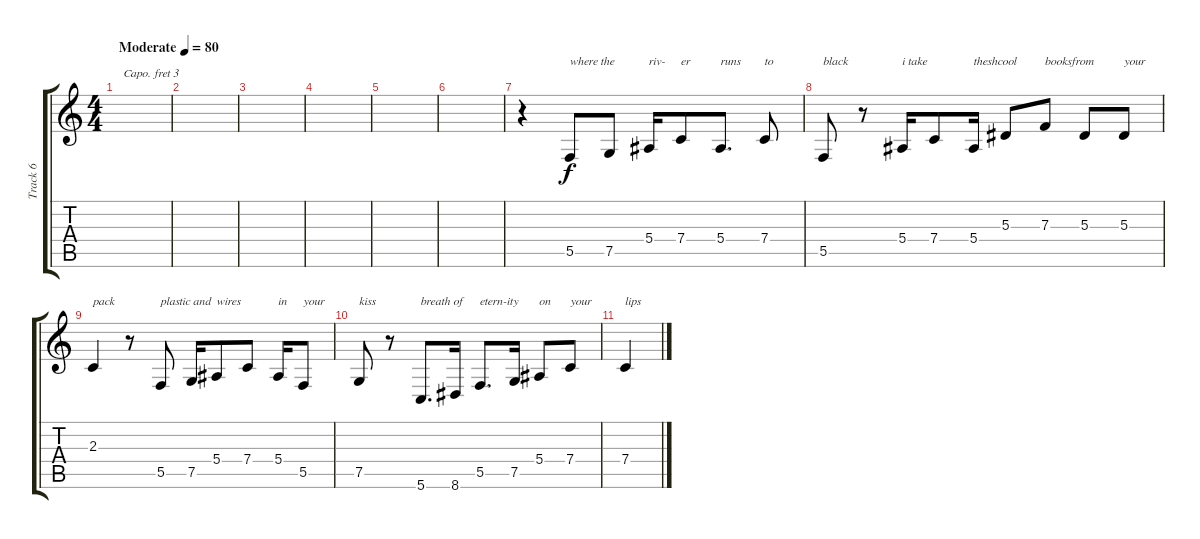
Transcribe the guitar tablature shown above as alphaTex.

\track ("Track 6" "Track 6") {instrument violin}
\staff {score tabs}
\capo 3
\tuning (E4 B3 G3 D3 A2 E2) {hide}
\ts (4 4)
\tempo (80 "Moderate")
\clef g2
\ks c
|
|
|
|
|
|
r.4 5.5.8{txt "where the"} 7.5.8 5.4.16{txt "riv-"} 7.4.8{txt "er"} 5.4.8{d txt "runs"} 7.4.8{txt "to"} |
5.5.8{txt "black"} r.8 5.4.16{txt "i take"} 7.4.8 5.4.16{txt "theshcool"} 5.3.8 7.3.8{txt "booksfrom"} 5.3.8 5.3.8{txt "your"} |
2.3.4{txt "pack"} r.8 5.5.8{txt "plastic and"} 7.5.16 5.4.8{txt "wires"} 7.4.8 5.4.16{txt "in"} 5.5.8{txt "your"} |
7.5.8{txt "kiss"} r.8 5.6.8{d txt "breath of"} 8.6.16 5.5.8{d txt "etern-ity"} 7.5.16 5.4.8{txt "on"} 7.4.8{txt "your"} |
7.4.4{txt "lips"}
